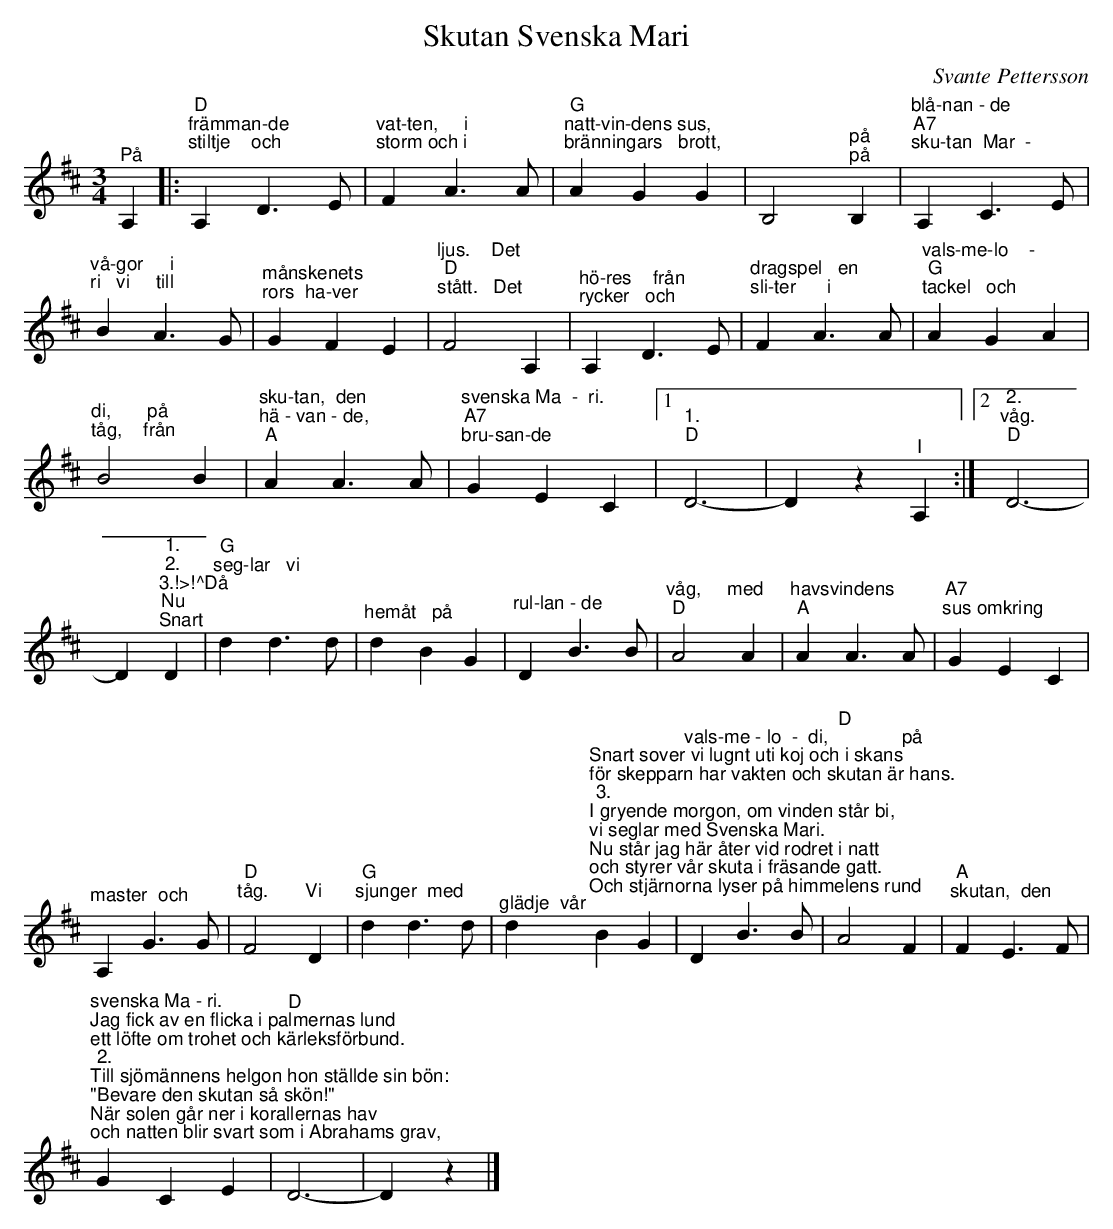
X:1
T:Skutan Svenska Mari
C:Svante Pettersson
L:1/4
M:3/4
K:D
"^På" A, |:"D""^främman-de""^stiltje    och" A, D3/2 E/ | "^vat-ten,     i""^storm och i" F A3/2 A/ |"G""^natt-vin-dens sus,""^bränningars   brott," A G G | B,2"^på""^på" B, |"^blå-nan - de""A7""^sku-tan  Mar  -" A, C3/2 E/ |
"^vå-gor     i""^ri   vi     till" B A3/2 G/ |"^månskenets""^rors  ha-ver" G F E | "^ljus.    Det""D""^stått.   Det" F2 A, |"^hö-res    från""^rycker   och" A, D3/2 E/ | "^dragspel   en""^sli-ter      i" F A3/2 A/ |"^vals-me-lo    -""G""^tackel   och" A G A |
"^di,       på""^tåg,    från" B2 B |"^sku-tan,  den""^hä - van - de,""A" A A3/2 A/ | "^svenska Ma  -  ri.""A7""^bru-san-de" G E C |1"^1.""D" D3- | D z"^I" A, :|2 "^2.""^våg.""D" D3- |
D"^1.""^2.""^3.!>!^Då""^Nu""^Snart" D |"G""^seg-lar   vi" d d3/2 d/ | "^hemåt   på" d B G |"^rul-lan - de" D B3/2 B/ |"^våg,     med""D" A2 A | "^havsvindens""A" A A3/2 A/ |"A7""^sus omkring" G E C |
"^master  och" A, G3/2 G/ | "D""^tåg.       Vi" F2 D |"G""^sjunger  med" d d3/2 d/ | "^glädje  vår" d"^Snart sover vi lugnt uti koj och i skans""^för skepparn har vakten och skutan är hans.""^3.""^I gryende morgon, om vinden står bi,""^vi seglar med Svenska Mari.""^Nu står jag här åter vid rodret i natt""^och styrer vår skuta i fräsande gatt.""^Och stjärnorna lyser på himmelens rund""^högt ovan båd´ havsdjup och grund.""^Refr:""^Nu seglar vi hemåt . . ." B G | "^vals-me - lo  -  di," D B3/2 B/ |"D" A2"^på" F |"A""^skutan,  den" F E3/2 F/ |
"^svenska Ma - ri.""^Jag fick av en flicka i palmernas lund""^ett löfte om trohet och kärleksförbund.""^2.""^Till sjömännens helgon hon ställde sin bön:""^\"Bevare den skutan så skön!\"""^När solen går ner i korallernas hav""^och natten blir svart som i Abrahams grav,""^när stormarna lurar bak vågkammens topp,""A7""^till skutan Mari står vårt hopp.""^Refr:""^Då seglar vi hemåt . . ." G C E | "D" D3- | D z |]
